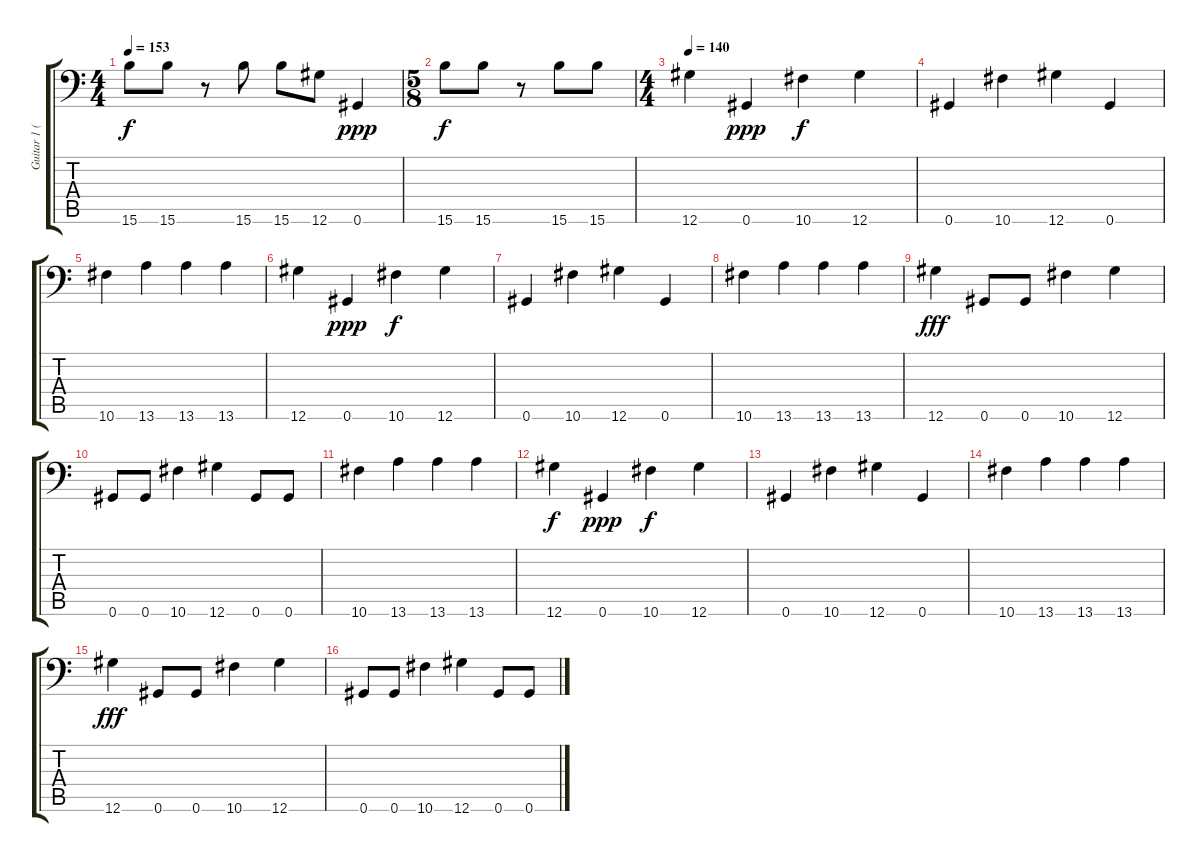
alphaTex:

\track ("Guitar 1 (James)" "Guitar 1 (") {instrument distortionguitar}
\staff {score tabs}
\tuning (Bb3 F3 Db3 Ab2 Eb2 Ab1) {hide}
\ts (4 4)
\tempo 153
\clef f4
\ks c
15.6.8{dy f} 15.6.8 r.8 15.6.8 15.6.8 12.6.8 0.6.4{dy ppp} |
\ts (5 8)
15.6.8{dy f} 15.6.8 r.8 15.6.8 15.6.8 |
\ts (4 4)
\tempo 140
12.6.4 0.6.4{dy ppp} 10.6.4{dy f} 12.6.4 |
0.6.4 10.6.4 12.6.4 0.6.4 |
10.6.4 13.6.4 13.6.4 13.6.4 |
12.6.4 0.6.4{dy ppp} 10.6.4{dy f} 12.6.4 |
0.6.4 10.6.4 12.6.4 0.6.4 |
10.6.4 13.6.4 13.6.4 13.6.4 |
12.6.4{dy fff} 0.6.8 0.6.8 10.6.4 12.6.4 |
0.6.8 0.6.8 10.6.4 12.6.4 0.6.8 0.6.8 |
10.6.4 13.6.4 13.6.4 13.6.4 |
12.6.4{dy f} 0.6.4{dy ppp} 10.6.4{dy f} 12.6.4 |
0.6.4 10.6.4 12.6.4 0.6.4 |
10.6.4 13.6.4 13.6.4 13.6.4 |
12.6.4{dy fff} 0.6.8 0.6.8 10.6.4 12.6.4 |
0.6.8 0.6.8 10.6.4 12.6.4 0.6.8 0.6.8
